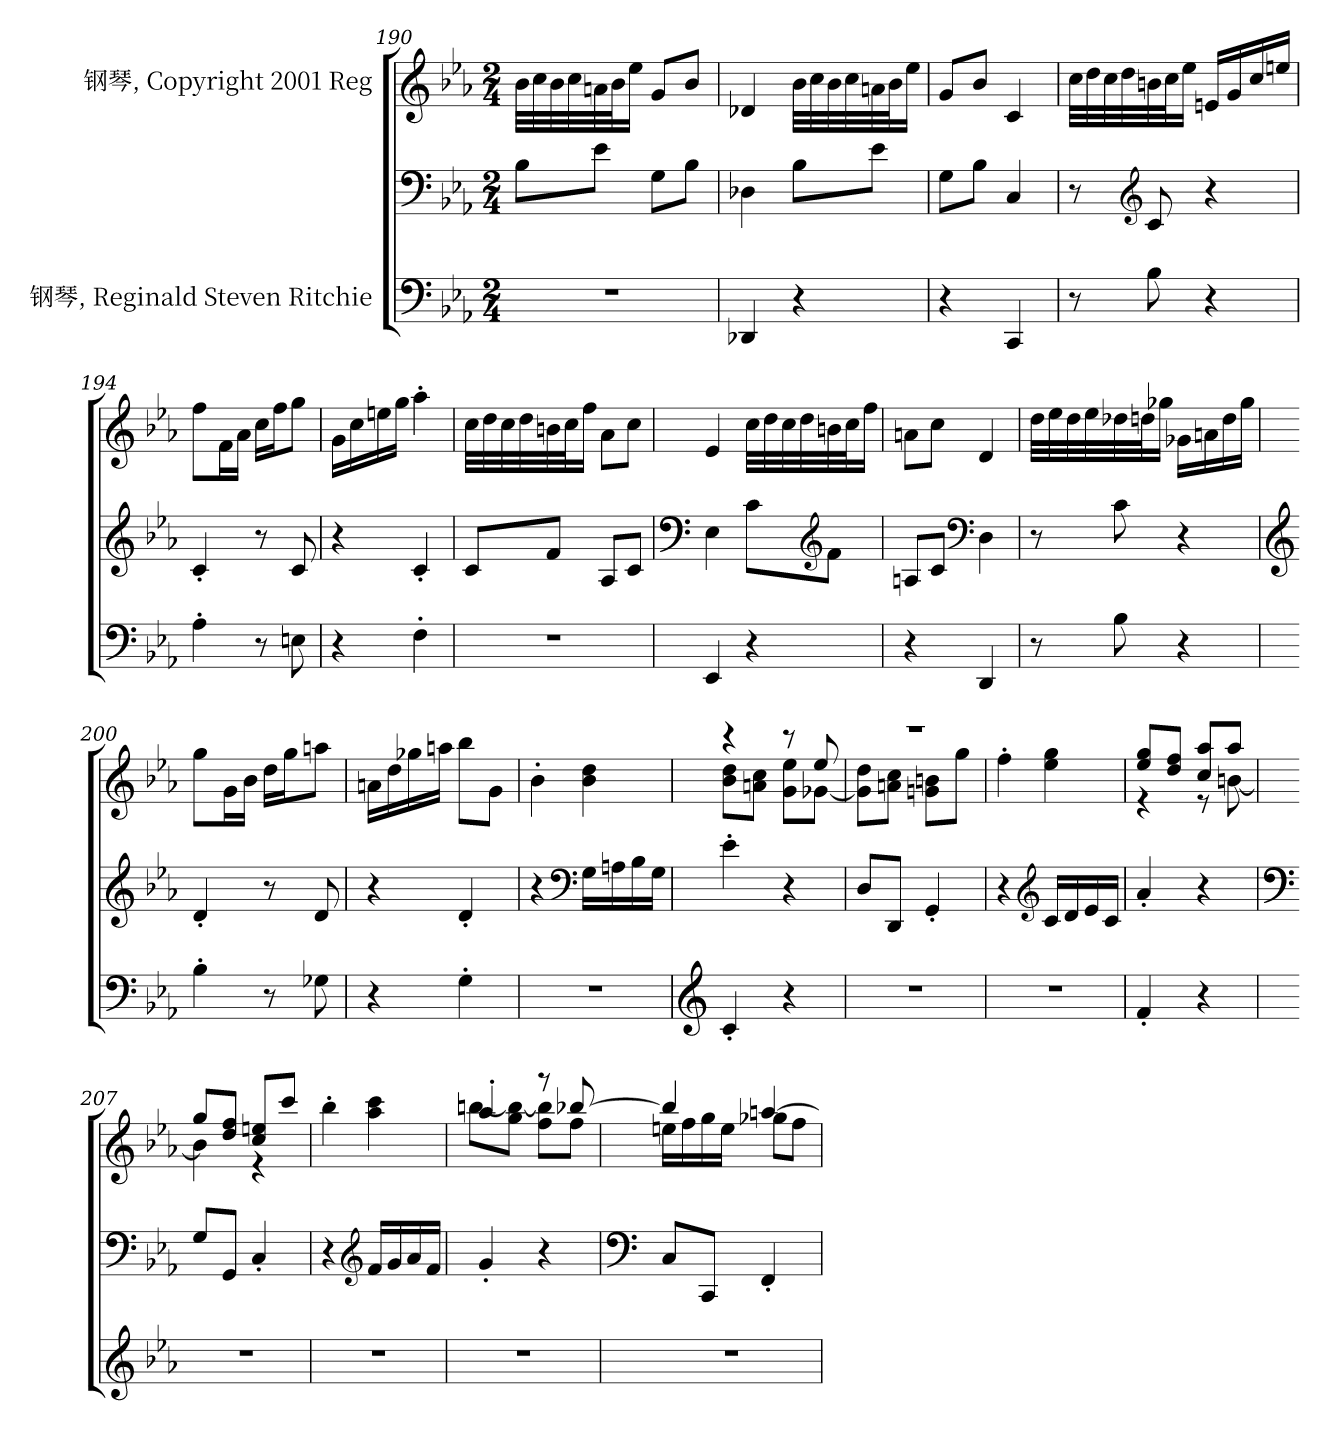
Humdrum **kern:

**kern	**kern	**kern
*part2	*part2	*part1
*staff3	*staff2	*staff1
*I"钢琴, Reginald Steven Ritchie	*	*I"钢琴, Copyright 2001 Reg
*clefF4	*clefF4	*clefG2
*k[b-e-a-]	*k[b-e-a-]	*k[b-e-a-]
*M2/4	*M2/4	*M2/4
=190	=190	=190
2r	8B-\L	32b-\LLL
.	.	32cc\
.	.	32b-\
.	.	32cc\
.	8e-\J	32an\
.	.	32b-\J
.	.	16ee-\JJ
.	8G\L	8g/L
.	8B-\J	8b-/J
!!LO:LB:g=z
=191	=191	=191
4DD-X/	4D-X\	4d-X/
4r	8B-\L	32b-\LLL
.	.	32cc\
.	.	32b-\
.	.	32cc\
.	8e-\J	32an\
.	.	32b-\J
.	.	16ee-\JJ
=192	=192	=192
4r	8G\L	8g/L
.	8B-\J	8b-/J
4CC/	4C/	4c/
=193	=193	=193
8r	8r	32cc\LLL
.	.	32dd\
.	.	32cc\
.	.	32dd\
*	*clefG2	*
8B-\	8c/	32bn\
.	.	32cc\J
.	.	16ee-\JJ
4r	4r	16en/LL
.	.	16g/
.	.	16cc/
.	.	16een/JJ
=194	=194	=194
4A-'\	4c'/	8ff\L
.	.	16f\L
.	.	16a-\JJ
8r	8r	16cc\LL
.	.	16ff\J
8En\	8c/	8gg\J
=195	=195	=195
4r	4r	16g\LL
.	.	16cc\
.	.	16een\
.	.	16gg\JJ
4F'\	4c'/	4aa-'\
!!LO:LB:g=z
=196	=196	=196
2r	8c/L	32cc\LLL
.	.	32dd\
.	.	32cc\
.	.	32dd\
.	8f/J	32bn\
.	.	32cc\J
.	.	16ff\JJ
.	8A-/L	8a-\L
.	8c/J	8cc\J
=197	=197	=197
*	*clefF4	*
4EE-/	4E-\	4e-/
4r	8c\L	32cc\LLL
.	.	32dd\
.	.	32cc\
.	.	32dd\
*	*clefG2	*
.	8f\J	32bn\
.	.	32cc\J
.	.	16ff\JJ
=198	=198	=198
4r	8An/L	8an\L
.	8c/J	8cc\J
*	*clefF4	*
4DD/	4D\	4d/
=199	=199	=199
8r	8r	32dd\LLL
.	.	32ee-\
.	.	32dd\
.	.	32ee-\
8B-\	8c\	32dd-X\
.	.	32ddn\J
.	.	16gg-X\JJ
4r	4r	16g-X\LL
.	.	16an\
.	.	16dd\
.	.	16gg-\JJ
!!LO:PB:g=z
=200	=200	=200
*	*clefG2	*
4B-'\	4d'/	8gg\L
.	.	16g\L
.	.	16b-\JJ
8r	8r	16dd\LL
.	.	16gg\J
8G-X\	8d/	8aan\J
=201	=201	=201
4r	4r	16an\LL
.	.	16dd\
.	.	16gg-X\
.	.	16aan\JJ
4G'\	4d'/	8bb-\L
.	.	8g\J
=202	=202	=202
2r	4r	4b-'\
*	*clefF4	*
.	16G\LL	4b-\ 4dd\
.	16An\	.
.	16B-\	.
.	16G\JJ	.
=203	=203	=203
*clefG2	*	*
*	*	*^
4c'/	4e-'\	4r	8b-\ 8dd\L
.	.	.	8an\ 8cc\J
4r	4r	8r	8g\ 8ee-\L
.	.	8ee-/	[8g-X\J
=204	=204	=204	=204
2r	8D/L	2r	8g-\] 8dd\L
.	8DD/J	.	8an\ 8cc\J
.	4GG'/	.	8gn\ 8bn\L
.	.	.	8gg\J
*	*	*v	*v
!!LO:LB:g=z
=205	=205	=205
2r	4r	4ff'\
*	*clefG2	*
.	16c/LL	4ee-\ 4gg\
.	16d/	.
.	16e-/	.
.	16c/JJ	.
=206	=206	=206
*	*	*^
4f'/	4a-'/	8ee-/ 8gg/L	4r
.	.	8dd/ 8ff/J	.
4r	4r	8cc/ 8aa-/L	8r
.	.	8aa-/J	[8bn\
=207	=207	=207	=207
*	*clefF4	*	*
2r	8G/L	8gg/L	4b\]
.	8GG/J	8dd/ 8ff/J	.
.	4C'/	8cc/ 8een/L	4r
.	.	8ccc/J	.
*	*	*v	*v
=208	=208	=208
2r	4r	4bb-'\
*	*clefG2	*
.	16f/LL	4aa-\ 4ccc\
.	16g/	.
.	16a-/	.
.	16f/JJ	.
=209	=209	=209
*	*	*^
2r	4g'/	4aa-'/	[8bbn\L
.	.	.	8gg\ 8bb\_J
.	4r	8r	8ff\ 8bb\]L
.	.	[8bb-X/	8ff\J
!!LO:LB:g=z	!!
=210	=210	=210	=210
*	*clefF4	*	*
2r	8C/L	4bb-/]	16een\LL
.	.	.	16ff\
.	8CC/J	.	16gg\
.	.	.	16ee\JJ
.	4FF'/	[4aan/	8gg-X\L
.	.	.	8ff\J
*	*	*v	*v
=	=	=
*-	*-	*-
